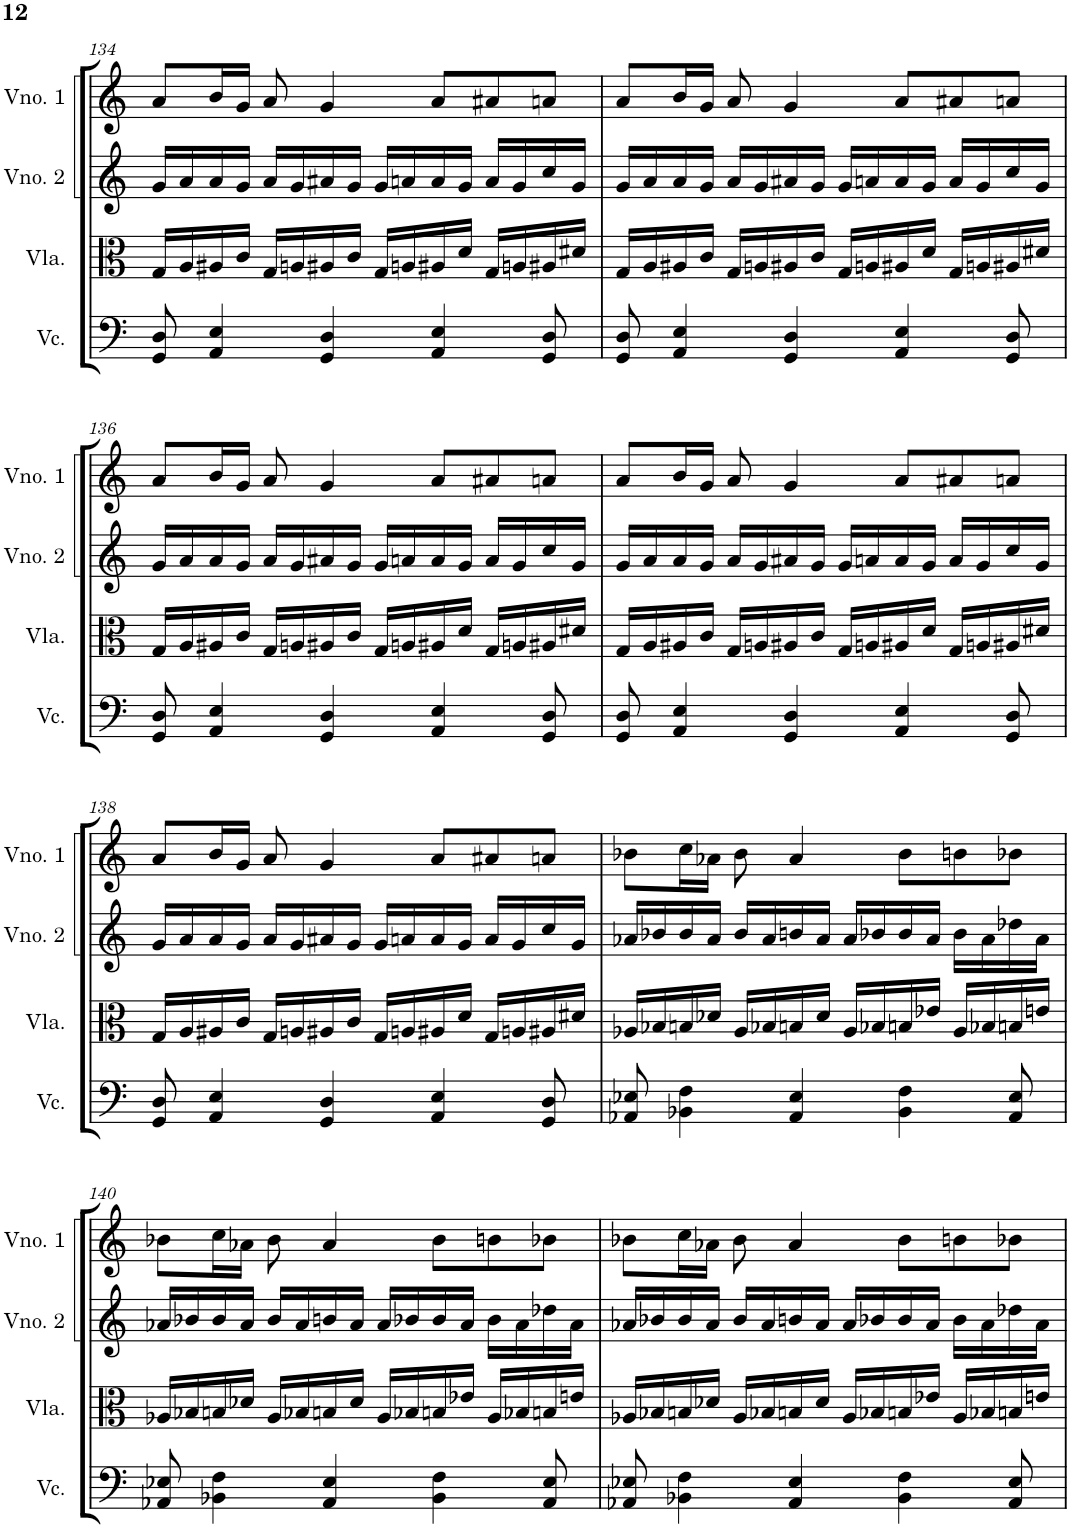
**kern	**kern	**kern	**kern
*part4	*part3	*part2	*part1
*staff4	*staff3	*staff2	*staff1
*I"Violoncelo	*I"Viola	*I"Violino 2	*I"Violino 1
*I'Vc.	*I'Vla.	*I'Vno. 2	*I'Vno. 1
!!LO:PB:g=z
*clefF4	*clefC3	*clefG2	*clefG2
*k[]	*k[]	*k[]	*k[]
*M4/4	*M4/4	*M4/4	*M4/4
=134	=134	=134	=134
8GG/ 8D/	16G/LL	16g/LL	8a/L
.	16A/	16a/	.
4AA/ 4E/	16A#X/	16a/	16b/L
.	16c/JJ	16g/JJ	16g/JJ
.	16G/LL	16a/LL	8a/
.	16An/	16g/	.
4GG/ 4D/	16A#X/	16a#X/	4g/
.	16c/JJ	16g/JJ	.
.	16G/LL	16g/LL	.
.	16An/	16an/	.
4AA/ 4E/	16A#X/	16a/	8a/L
.	16d/JJ	16g/JJ	.
.	16G/LL	16a/LL	8a#X/
.	16An/	16g/	.
8GG/ 8D/	16A#X/	16cc/	8an/J
.	16d#X/JJ	16g/JJ	.
=135	=135	=135	=135
8GG/ 8D/	16G/LL	16g/LL	8a/L
.	16A/	16a/	.
4AA/ 4E/	16A#X/	16a/	16b/L
.	16c/JJ	16g/JJ	16g/JJ
.	16G/LL	16a/LL	8a/
.	16An/	16g/	.
4GG/ 4D/	16A#X/	16a#X/	4g/
.	16c/JJ	16g/JJ	.
.	16G/LL	16g/LL	.
.	16An/	16an/	.
4AA/ 4E/	16A#X/	16a/	8a/L
.	16d/JJ	16g/JJ	.
.	16G/LL	16a/LL	8a#X/
.	16An/	16g/	.
8GG/ 8D/	16A#X/	16cc/	8an/J
.	16d#X/JJ	16g/JJ	.
!!LO:LB:g=z
=136	=136	=136	=136
8GG/ 8D/	16G/LL	16g/LL	8a/L
.	16A/	16a/	.
4AA/ 4E/	16A#X/	16a/	16b/L
.	16c/JJ	16g/JJ	16g/JJ
.	16G/LL	16a/LL	8a/
.	16An/	16g/	.
4GG/ 4D/	16A#X/	16a#X/	4g/
.	16c/JJ	16g/JJ	.
.	16G/LL	16g/LL	.
.	16An/	16an/	.
4AA/ 4E/	16A#X/	16a/	8a/L
.	16d/JJ	16g/JJ	.
.	16G/LL	16a/LL	8a#X/
.	16An/	16g/	.
8GG/ 8D/	16A#X/	16cc/	8an/J
.	16d#X/JJ	16g/JJ	.
=137	=137	=137	=137
8GG/ 8D/	16G/LL	16g/LL	8a/L
.	16A/	16a/	.
4AA/ 4E/	16A#X/	16a/	16b/L
.	16c/JJ	16g/JJ	16g/JJ
.	16G/LL	16a/LL	8a/
.	16An/	16g/	.
4GG/ 4D/	16A#X/	16a#X/	4g/
.	16c/JJ	16g/JJ	.
.	16G/LL	16g/LL	.
.	16An/	16an/	.
4AA/ 4E/	16A#X/	16a/	8a/L
.	16d/JJ	16g/JJ	.
.	16G/LL	16a/LL	8a#X/
.	16An/	16g/	.
8GG/ 8D/	16A#X/	16cc/	8an/J
.	16d#X/JJ	16g/JJ	.
!!LO:LB:g=z
=138	=138	=138	=138
8GG/ 8D/	16G/LL	16g/LL	8a/L
.	16A/	16a/	.
4AA/ 4E/	16A#X/	16a/	16b/L
.	16c/JJ	16g/JJ	16g/JJ
.	16G/LL	16a/LL	8a/
.	16An/	16g/	.
4GG/ 4D/	16A#X/	16a#X/	4g/
.	16c/JJ	16g/JJ	.
.	16G/LL	16g/LL	.
.	16An/	16an/	.
4AA/ 4E/	16A#X/	16a/	8a/L
.	16d/JJ	16g/JJ	.
.	16G/LL	16a/LL	8a#X/
.	16An/	16g/	.
8GG/ 8D/	16A#X/	16cc/	8an/J
.	16d#X/JJ	16g/JJ	.
=139	=139	=139	=139
8AA-X/ 8E-X/	16A-X/LL	16a-X/LL	8b-X\L
.	16B-X/	16b-X/	.
4BB-X\ 4F\	16Bn/	16b-/	16cc\L
.	16d-X/JJ	16a-/JJ	16a-X\JJ
.	16A-/LL	16b-/LL	8b-\
.	16B-X/	16a-/	.
4AA-/ 4E-/	16Bn/	16bn/	4a-/
.	16d-/JJ	16a-/JJ	.
.	16A-/LL	16a-/LL	.
.	16B-X/	16b-X/	.
4BB-\ 4F\	16Bn/	16b-/	8b-\L
.	16e-X/JJ	16a-/JJ	.
.	16A-/LL	16b-\LL	8bn\
.	16B-X/	16a-\	.
8AA-/ 8E-/	16Bn/	16dd-X\	8b-X\J
.	16en/JJ	16a-\JJ	.
!!LO:LB:g=z
=140	=140	=140	=140
8AA-X/ 8E-X/	16A-X/LL	16a-X/LL	8b-X\L
.	16B-X/	16b-X/	.
4BB-X\ 4F\	16Bn/	16b-/	16cc\L
.	16d-X/JJ	16a-/JJ	16a-X\JJ
.	16A-/LL	16b-/LL	8b-\
.	16B-X/	16a-/	.
4AA-/ 4E-/	16Bn/	16bn/	4a-/
.	16d-/JJ	16a-/JJ	.
.	16A-/LL	16a-/LL	.
.	16B-X/	16b-X/	.
4BB-\ 4F\	16Bn/	16b-/	8b-\L
.	16e-X/JJ	16a-/JJ	.
.	16A-/LL	16b-\LL	8bn\
.	16B-X/	16a-\	.
8AA-/ 8E-/	16Bn/	16dd-X\	8b-X\J
.	16en/JJ	16a-\JJ	.
=141	=141	=141	=141
8AA-X/ 8E-X/	16A-X/LL	16a-X/LL	8b-X\L
.	16B-X/	16b-X/	.
4BB-X\ 4F\	16Bn/	16b-/	16cc\L
.	16d-X/JJ	16a-/JJ	16a-X\JJ
.	16A-/LL	16b-/LL	8b-\
.	16B-X/	16a-/	.
4AA-/ 4E-/	16Bn/	16bn/	4a-/
.	16d-/JJ	16a-/JJ	.
.	16A-/LL	16a-/LL	.
.	16B-X/	16b-X/	.
4BB-\ 4F\	16Bn/	16b-/	8b-\L
.	16e-X/JJ	16a-/JJ	.
.	16A-/LL	16b-\LL	8bn\
.	16B-X/	16a-\	.
8AA-/ 8E-/	16Bn/	16dd-X\	8b-X\J
.	16en/JJ	16a-\JJ	.
=	=	=	=
*-	*-	*-	*-
